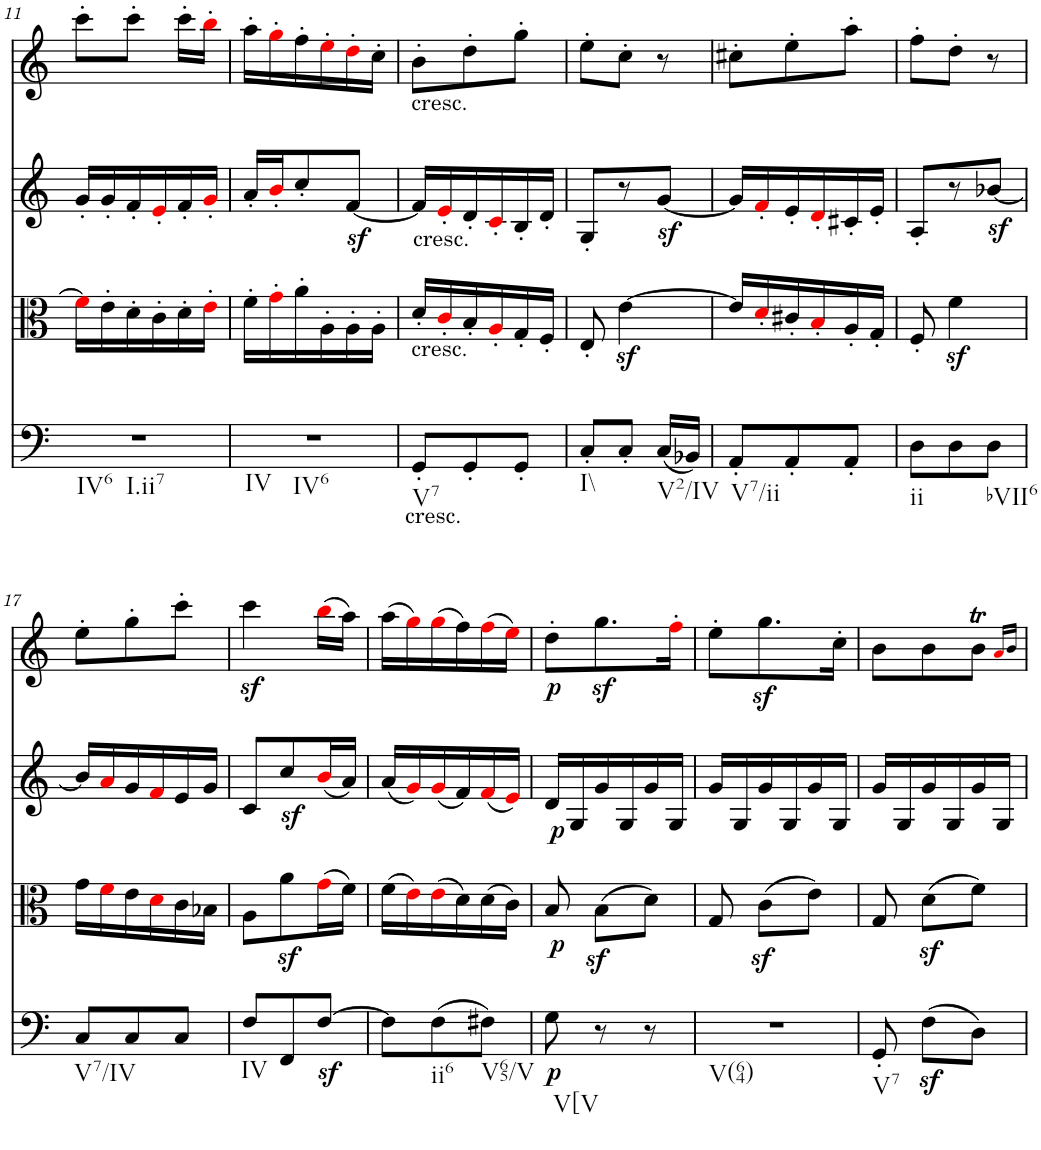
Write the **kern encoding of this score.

**kern	**dynam	**kern	**dynam	**kern	**dynam	**kern	**dynam
*part4	*part4	*part3	*part3	*part2	*part2	*part1	*part1
*staff4	*staff4	*staff3	*staff3	*staff2	*staff2	*staff1	*staff1
*I"Violoncello	*	*I"Viola	*	*I"Violin II	*	*I"Violin I	*
!!LO:PB:g=z
*clefF4	*	*clefC3	*	*clefG2	*	*clefG2	*
*k[]	*	*k[]	*	*k[]	*	*k[]	*
*M3/8	*	*M3/8	*	*M3/8	*	*M3/8	*
=11	=11	=11	=11	=11	=11	=11	=11
!LO:TX:b:t=IV6	!	!	!	!	!	!	!
!LO:TX:b:t=I.ii7	!	!	!	!	!	!	!
4.r	.	16fi\LL]	.	16g'/LL	.	8ccc'\L	.
.	.	16e'\	.	16g'/	.	.	.
.	.	16d'\	.	16f'/	.	8ccc'\J	.
.	.	16c'\	.	16e'i/	.	.	.
.	.	16d'\	.	16f'/	.	16ccc'\LL	.
.	.	16e'i\JJ	.	16g'i/JJ	.	16bb'i\JJ	.
=12	=12	=12	=12	=12	=12	=12	=12
!LO:TX:b:t=IV	!	!	!	!	!	!	!
!LO:TX:b:t=IV6	!	!	!	!	!	!	!
4.r	.	16f'\LL	.	16a'/LL	.	16aa'\LL	.
.	.	16g'i\	.	16b'i/J	.	16gg'i\	.
.	.	16a'\	.	8cc'/	.	16ff'\	.
.	.	16A'\	.	.	.	16ee'i\	.
.	.	16A'\	.	[8fz</J	.	16dd'i\	.
.	.	16A'\JJ	.	.	.	16cc'\JJ	.
=13	=13	=13	=13	=13	=13	=13	=13
!	!	!	!	!	!	!LO:TX:b:t=cresc.	!
!	!	!	!	!LO:TX:b:t=cresc.	!	!	!
!	!	!LO:TX:b:t=cresc.	!	!	!	!	!
!LO:TX:b:t=cresc.	!	!	!	!	!	!	!
!LO:TX:b:t=V7	!	!	!	!	!	!	!
8GG'/L	.	16d'/LL	.	16f/LL]	.	8b'\L	.
.	.	16c'i/	.	16e'i/	.	.	.
8GG'/	.	16B'/	.	16d'/	.	8dd'\	.
.	.	16A'i/	.	16c'i/	.	.	.
8GG'/J	.	16G'/	.	16B'/	.	8gg'\J	.
.	.	16F'/JJ	.	16d'/JJ	.	.	.
=14	=14	=14	=14	=14	=14	=14	=14
!LO:TX:b:t=I\\	!	!	!	!	!	!	!
8C'/L	.	8E'/	.	8G'/L	.	8ee'\L	.
8C'/J	.	[4ez<\	.	8r	.	8cc'\J	.
!LO:TX:b:t=V2/IV	!	!	!	!	!	!	!
(16C/LL	.	.	.	[8gz</J	.	8r	.
16BB-X/JJ)	.	.	.	.	.	.	.
=15	=15	=15	=15	=15	=15	=15	=15
!LO:TX:b:t=V7/ii	!	!	!	!	!	!	!
8AA'/L	.	16e/LL]	.	16g/LL]	.	8cc#X'\L	.
.	.	16d'i/	.	16f'i/	.	.	.
8AA'/	.	16c#X'/	.	16e'/	.	8ee'\	.
.	.	16B'i/	.	16d'i/	.	.	.
8AA'/J	.	16A'/	.	16c#X'/	.	8aa'\J	.
.	.	16G'/JJ	.	16e'/JJ	.	.	.
=16	=16	=16	=16	=16	=16	=16	=16
!LO:TX:b:t=ii	!	!	!	!	!	!	!
8D\L	.	8F'/	.	8A'/L	.	8ff'\L	.
8D\	.	4fz<\	.	8r	.	8dd'\J	.
!LO:TX:b:t=bVII6	!	!	!	!	!	!	!
8D\J	.	.	.	[8b-Xz</J	.	8r	.
!!LO:LB:g=z
=17	=17	=17	=17	=17	=17	=17	=17
!LO:TX:b:t=V7/IV	!	!	!	!	!	!	!
8C/L	.	16g\LL	.	16b-/LL]	.	8ee'\L	.
.	.	16fi\	.	16ai/	.	.	.
8C/	.	16e\	.	16g/	.	8gg'\	.
.	.	16di\	.	16fi/	.	.	.
8C/J	.	16c\	.	16e/	.	8ccc'\J	.
.	.	16B-X\JJ	.	16g/JJ	.	.	.
=18	=18	=18	=18	=18	=18	=18	=18
!LO:TX:b:t=IV	!	!	!	!	!	!	!
8F/L	.	8A\L	.	8c/L	.	4cccz<\	.
8FF/	.	8az<\	.	8ccz</	.	.	.
[8Fz</J	.	(16gi\L	.	(16bi/L	.	(16bbi\LL	.
.	.	16f\JJ)	.	16a/JJ)	.	16aa\JJ)	.
=19	=19	=19	=19	=19	=19	=19	=19
8F\L]	.	(16f\LL	.	(16a/LL	.	(16aa\LL	.
.	.	16ei\)	.	16gi/)	.	16ggi\)	.
!LO:TX:b:t=ii6	!	!	!	!	!	!	!
(8F\	.	(16ei\	.	(16gi/	.	(16ggi\	.
.	.	16d\)	.	16f/)	.	16ff\)	.
!LO:TX:b:t=V65/V	!	!	!	!	!	!	!
8F#X\J)	.	(16d\	.	(16fi/	.	(16ffi\	.
.	.	16c\JJ)	.	16ei/JJ)	.	16eei\JJ)	.
=20	=20	=20	=20	=20	=20	=20	=20
!LO:TX:b:t=V[V	!	!	!	!	!	!	!
!	!LO:DY:b	!	!LO:DY:b	!	!LO:DY:b	!	!LO:DY:b
8G\	p	8B/	p	16d/LL	p	8dd'\L	p
.	.	.	.	16G/	.	.	.
8r	.	(8Bz<\L	.	16g/	.	8.ggz<\	.
.	.	.	.	16G/	.	.	.
8r	.	8d\J)	.	16g/	.	.	.
.	.	.	.	16G/JJ	.	16ff'i\Jk	.
=21	=21	=21	=21	=21	=21	=21	=21
!LO:TX:b:t=V(64)	!	!	!	!	!	!	!
4.r	.	8G/	.	16g/LL	.	8ee'\L	.
.	.	.	.	16G/	.	.	.
.	.	(8cz<\L	.	16g/	.	8.ggz<\	.
.	.	.	.	16G/	.	.	.
.	.	8e\J)	.	16g/	.	.	.
.	.	.	.	16G/JJ	.	16cc'\Jk	.
=22	=22	=22	=22	=22	=22	=22	=22
!LO:TX:b:t=V7	!	!	!	!	!	!	!
8GG'/	.	8G/	.	16g/LL	.	8b\L	.
.	.	.	.	16G/	.	.	.
(8Fz<\L	.	(8dz<\L	.	16g/	.	8b\	.
.	.	.	.	16G/	.	.	.
8D\J)	.	8f\J)	.	16g/	.	8bt\J	.
.	.	.	.	16G/JJ	.	.	.
.	.	.	.	.	.	16qai/LL	.
.	.	.	.	.	.	16qb/JJ	.
=	=	=	=	=	=	=	=
*-	*-	*-	*-	*-	*-	*-	*-
